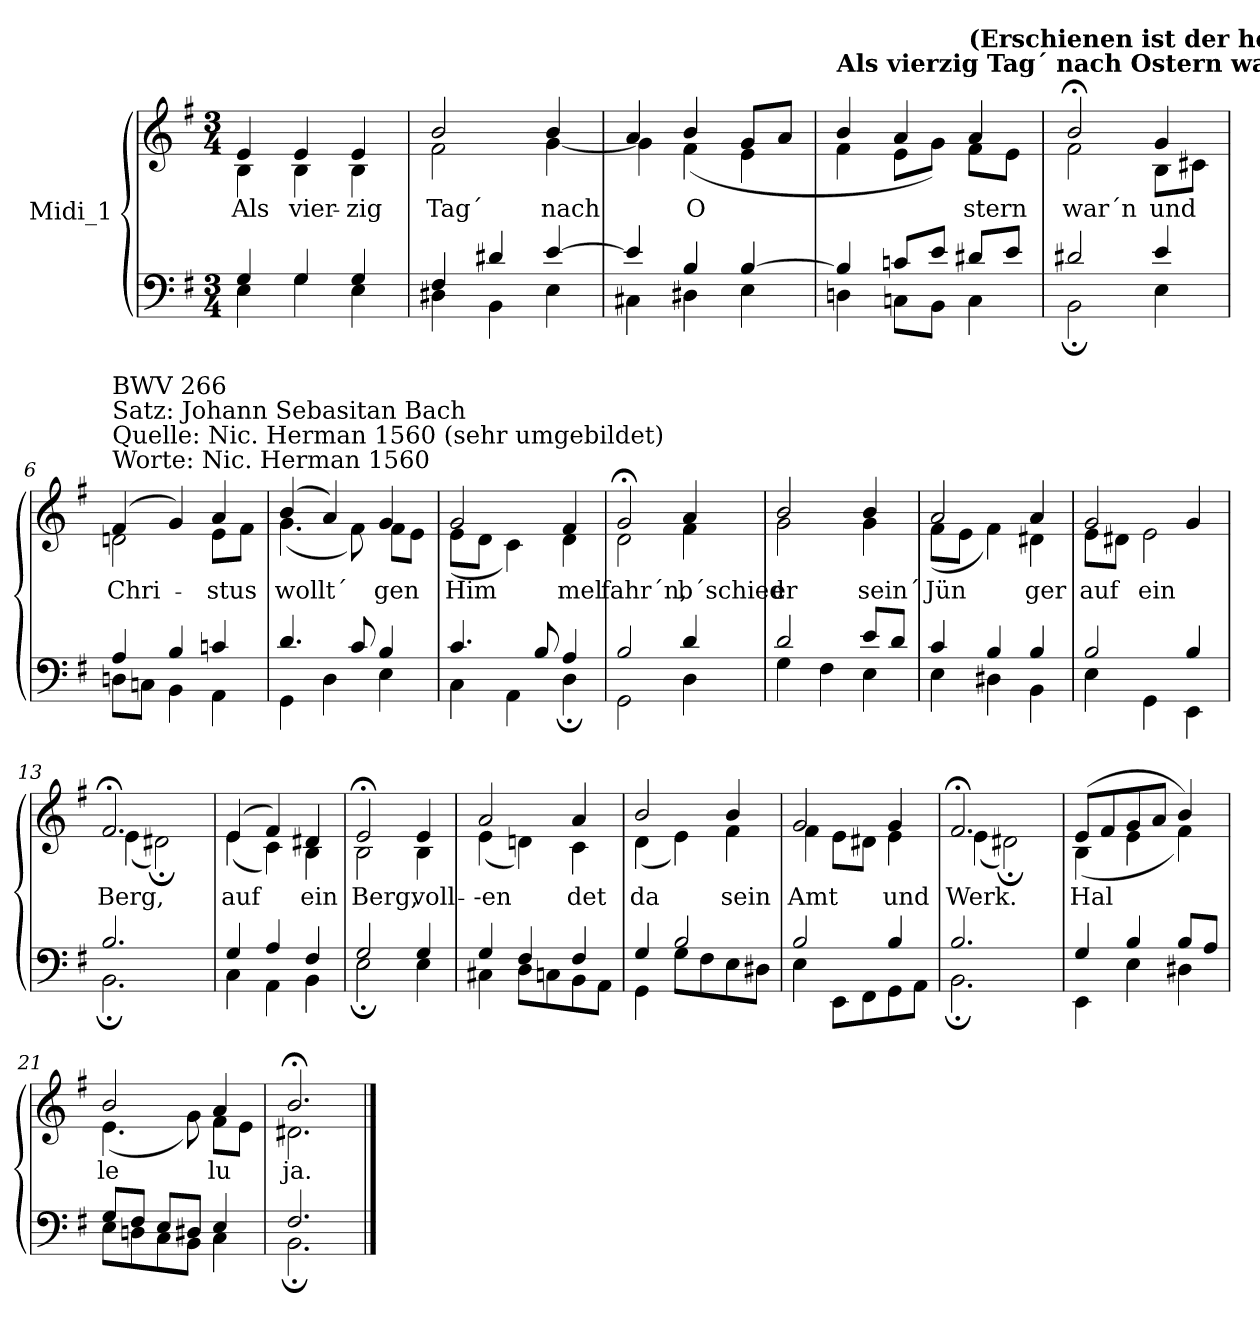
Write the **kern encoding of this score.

**kern	**kern	**text
*part1	*part1	*part1
*staff2	*staff1	*staff1
*I"Midi_1	*	*
*clefF4	*clefG2	*
*k[f#]	*k[f#]	*
*G:	*G:	*
*M3/4	*M3/4	*
*MM120	*MM120	*
=1	=1	=1
*^	*^	*
!	!	!	!	!LO:LY:b
4G/	4E\	4e/	4B\	Als
!	!	!	!	!LO:LY:b
4G/	4G\	4e/	4B\	vier-
!	!	!	!	!LO:LY:b
4G/	4E\	4e/	4B\	-zig
=2	=2	=2	=2	=2
!	!	!	!	!LO:LY:b
4F#/	4D#X\	2b/	2f#\	Tag´
4d#X/	4BB\	.	.	.
!	!	!	!	!LO:LY:b
[4e/	4E\	4b/	[4g\	nach
=3	=3	=3	=3	=3
4e/]	4C#X\	4a/	4g\]	.
!	!	!	!	!LO:LY:b
4B/	4D#X\	4b/	(<4f#\	O
[4B/	4E\	8g/L	4e\	.
.	.	8a/J	.	.
=4	=4	=4	=4	=4
!	!	!LO:TX:a:B:t=Als vierzig Tag´ nach Ostern war´n.	!	!
4B/]	4Dni\	4b/	4f#\	.
8cni/L	8Cni\L	4a/	8e\L	.
8e/J	8BB\J	.	8g\J)	.
!	!	!LO:TX:a:B:t=(Erschienen ist der herrlich Tag.)	!	!
!	!	!	!	!LO:LY:b
8d#X/L	4C\	4a/	8f#\L	stern
8e/J	.	.	8e\J	.
=5	=5	=5	=5	=5
!	!	!	!	!LO:LY:b
2d#X/	2BB;\	2b;</	2f#\	war´n
!	!	!	!	!LO:LY:b
4e/	4E\	4g/	8B\L	und
.	.	.	8c#X\J	.
=6	=6	=6	=6	=6
!	!	!LO:TX:a:t=Worte&colon; Nic. Herman 1560	!	!
!	!	!LO:TX:a:t=Quelle&colon; Nic. Herman 1560 (sehr umgebildet)	!	!
!	!	!LO:TX:a:t=Satz&colon; Johann Sebasitan Bach	!	!
!	!	!LO:TX:a:t=BWV 266	!	!
!	!	!	!	!LO:LY:b
4A/	8Dni\L	(>4f#/	2dni\	Chri-
.	8Cni\J	.	.	.
4B/	4BB\	4g/)	.	.
!	!	!	!	!LO:LY:b
4cni/	4AA\	4a/	8e\L	-stus
.	.	.	8f#\J	.
=7	=7	=7	=7	=7
!	!	!	!	!LO:LY:b
4.d/	4GG\	(>4b/	(<4.g\	wollt´
.	4D\	4a/)	.	.
8c/	.	.	8f#\)	.
!	!	!	!	!LO:LY:b
4B/	4E\	4g/	8f#\L	gen
.	.	.	8e\J	.
!!LO:LB:g=z	!!
=8	=8	=8	=8	=8
!	!	!	!	!LO:LY:b
4.c/	4C\	2g/	(<8e\L	Him
.	.	.	8d\J	.
.	4AA\	.	4c\)	.
8B/	.	.	.	.
!	!	!	!	!LO:LY:b
4A/	4D;\	4f#/	4d\	mel
=9	=9	=9	=9	=9
!	!	!	!	!LO:LY:b
2B/	2GG\	2g;</	2d\	fahr´n,
!	!	!	!	!LO:LY:b
4d/	4D\	4a/	4f#\	b´schied
=10	=10	=10	=10	=10
!	!	!	!	!LO:LY:b
2d/	4G\	2b/	2g\	er
.	4F#\	.	.	.
!	!	!	!	!LO:LY:b
8e/L	4E\	4b/	4g\	sein´
8d/J	.	.	.	.
=11	=11	=11	=11	=11
!	!	!	!	!LO:LY:b
4c/	4E\	2a/	(<8f#\L	Jün
.	.	.	8e\J	.
4B/	4D#X\	.	4f#\)	.
!	!	!	!	!LO:LY:b
4B/	4BB\	4a/	4d#X\	ger
=12	=12	=12	=12	=12
!	!	!	!	!LO:LY:b
2B/	4E\	2g/	8e\L	auf
.	.	.	8d#X\J	.
!	!	!	!	!LO:LY:b
.	4GG\	.	2e\	ein
4B/	4EE\	4g/	.	.
=13	=13	=13	=13	=13
!	!	!	!	!LO:LY:b
2.B/	2.BB;\	2.f#;</	(<4e\	Berg,
.	.	.	2d#X;\)	.
=14	=14	=14	=14	=14
!	!	!	!	!LO:LY:b
4G/	4C\	(>4e/	(<4e\	auf
4A/	4AA\	4f#/)	4c\)	.
!	!	!	!	!LO:LY:b
4F#/	4BB\	4d#X/	4B\	ein
=15	=15	=15	=15	=15
!	!	!	!	!LO:LY:b
2G/	2E;\	2e;</	2B\	Berg,
!	!	!	!	!LO:LY:b
4G/	4E\	4e/	4B\	voll-
!!LO:LB:g=z	!!
=16	=16	=16	=16	=16
!	!	!	!	!LO:LY:b
4G/	4C#X\	2a/	(<4e\	--en
4F#/	8D\L	.	4dni\)	.
.	8Cn\	.	.	.
!	!	!	!	!LO:LY:b
4F#/	8BB\	4a/	4c\	det
.	8AA\J	.	.	.
=17	=17	=17	=17	=17
!	!	!	!	!LO:LY:b
4G/	4GG\	2b/	(<4d\	da
2B/	8G\L	.	4e\)	.
.	8F#\	.	.	.
!	!	!	!	!LO:LY:b
.	8E\	4b/	4f#\	sein
.	8D#X\J	.	.	.
=18	=18	=18	=18	=18
!	!	!	!	!LO:LY:b
2B/	4E\	2g/	4f#\	Amt
.	8EE\L	.	8e\L	.
.	8FF#\	.	8d#X\J	.
!	!	!	!	!LO:LY:b
4B/	8GG\	4g/	4e\	und
.	8AA\J	.	.	.
=19	=19	=19	=19	=19
!	!	!	!	!LO:LY:b
2.B/	2.BB;\	2.f#;</	(<4e\	Werk.
.	.	.	2d#X;\)	.
=20	=20	=20	=20	=20
!	!	!	!	!LO:LY:b
4G/	4EE\	(>8e/L	(<4B\	Hal
.	.	8f#/	.	.
4B/	4E\	8g/	4e\	.
.	.	8a/J	.	.
8B/L	4D#X\	4b/)	4f#\)	.
8A/J	.	.	.	.
=21	=21	=21	=21	=21
!	!	!	!	!LO:LY:b
8G/L	8E\L	2b/	(<4.e\	le
8F#/J	8Dni\	.	.	.
8E/L	8C\	.	.	.
8D#X/J	8BB\J	.	8g\)	.
!	!	!	!	!LO:LY:b
4E/	4C\	4a/	8f#\L	lu
.	.	.	8e\J	.
=22	=22	=22	=22	=22
!	!	!	!	!LO:LY:b
2.F#/	2.BB;\	2.b;</	2.d#X\	ja.
*v	*v	*	*	*
*	*v	*v	*
==	==	==
*-	*-	*-
